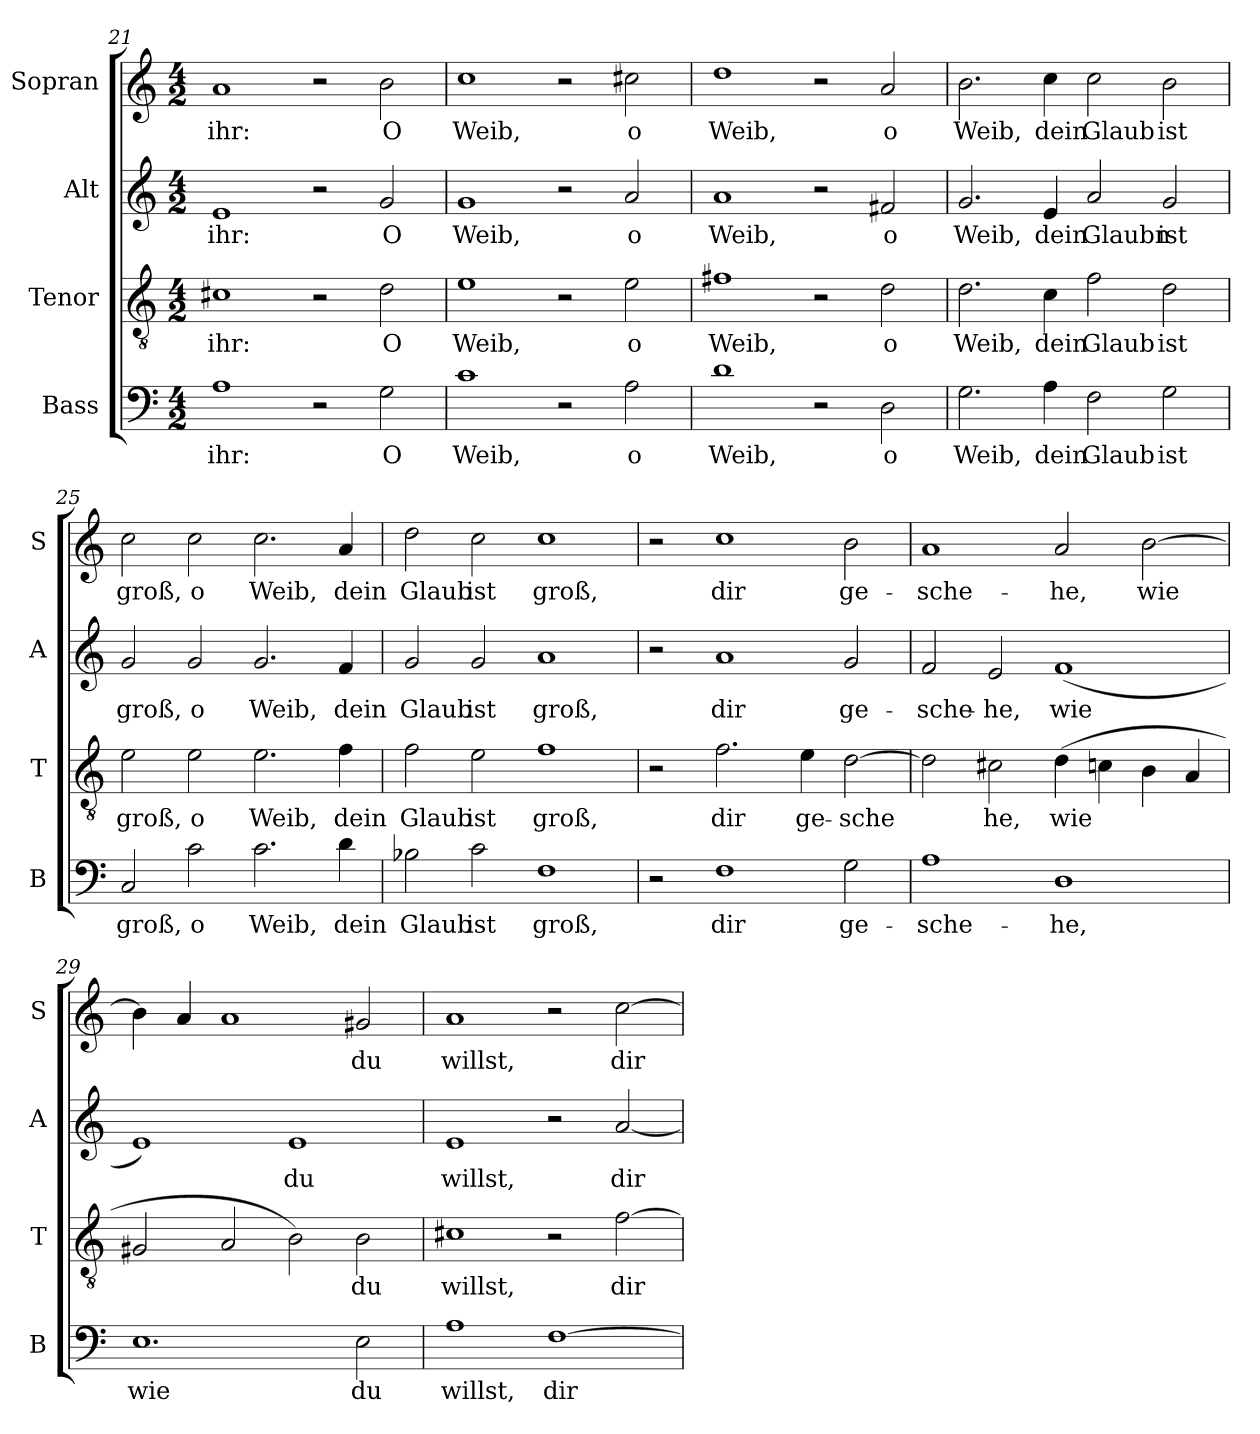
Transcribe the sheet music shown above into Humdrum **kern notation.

**kern	**text	**kern	**text	**kern	**text	**kern	**text
*part4	*part4	*part3	*part3	*part2	*part2	*part1	*part1
*staff4	*staff4	*staff3	*staff3	*staff2	*staff2	*staff1	*staff1
*I"Bass	*	*I"Tenor	*	*I"Alt	*	*I"Sopran	*
*I'B	*	*I'T	*	*I'A	*	*I'S	*
*clefF4	*	*clefGv2	*	*clefG2	*	*clefG2	*
*k[]	*	*k[]	*	*k[]	*	*k[]	*
*C:	*	*C:	*	*C:	*	*C:	*
*M4/2	*	*M4/2	*	*M4/2	*	*M4/2	*
=21	=21	=21	=21	=21	=21	=21	=21
!	!LO:LY:b:cj	!	!LO:LY:b:cj	!	!LO:LY:b:cj	!	!LO:LY:b:cj
1A	ihr:	1c#X	ihr:	1e	ihr:	1a	ihr:
2r	.	2r	.	2r	.	2r	.
!	!LO:LY:b:cj	!	!LO:LY:b:cj	!	!LO:LY:b:cj	!	!LO:LY:b:cj
2G\	O	2d\	O	2g/	O	2b\	O
=22	=22	=22	=22	=22	=22	=22	=22
!	!LO:LY:b:cj	!	!LO:LY:b:cj	!	!LO:LY:b:cj	!	!LO:LY:b:cj
1c	Weib,	1e	Weib,	1g	Weib,	1cc	Weib,
2r	.	2r	.	2r	.	2r	.
!	!LO:LY:b:cj	!	!LO:LY:b:cj	!	!LO:LY:b:cj	!	!LO:LY:b:cj
2A\	o	2e\	o	2a/	o	2cc#X\	o
!!LO:PB:g=z
=23	=23	=23	=23	=23	=23	=23	=23
!	!LO:LY:b:cj	!	!LO:LY:b:cj	!	!LO:LY:b:cj	!	!LO:LY:b:cj
1d	Weib,	1f#X	Weib,	1a	Weib,	1dd	Weib,
2r	.	2r	.	2r	.	2r	.
!	!LO:LY:b:cj	!	!LO:LY:b:cj	!	!LO:LY:b:cj	!	!LO:LY:b:cj
2D\	o	2d\	o	2f#X/	o	2a/	o
=24	=24	=24	=24	=24	=24	=24	=24
!	!LO:LY:b:cj	!	!LO:LY:b:cj	!	!LO:LY:b:cj	!	!LO:LY:b:cj
2.G\	Weib,	2.d\	Weib,	2.g/	Weib,	2.b\	Weib,
!	!LO:LY:b:cj	!	!LO:LY:b:cj	!	!LO:LY:b:cj	!	!LO:LY:b:cj
4A\	dein	4c\	dein	4e/	dein	4cc\	dein
!	!LO:LY:b:cj	!	!LO:LY:b:cj	!	!LO:LY:b:cj	!	!LO:LY:b:cj
2F\	Glaub	2f\	Glaub	2a/	Glaubn	2cc\	Glaub
!	!LO:LY:b:cj	!	!LO:LY:b:cj	!	!LO:LY:b:cj	!	!LO:LY:b:cj
2G\	ist	2d\	ist	2g/	ist	2b\	ist
=25	=25	=25	=25	=25	=25	=25	=25
!	!LO:LY:b:cj	!	!LO:LY:b:cj	!	!LO:LY:b:cj	!	!LO:LY:b:cj
2C/	groß,	2e\	groß,	2g/	groß,	2cc\	groß,
!	!LO:LY:b:cj	!	!LO:LY:b:cj	!	!LO:LY:b:cj	!	!LO:LY:b:cj
2c\	o	2e\	o	2g/	o	2cc\	o
!	!LO:LY:b:cj	!	!LO:LY:b:cj	!	!LO:LY:b:cj	!	!LO:LY:b:cj
2.c\	Weib,	2.e\	Weib,	2.g/	Weib,	2.cc\	Weib,
!	!LO:LY:b:cj	!	!LO:LY:b:cj	!	!LO:LY:b:cj	!	!LO:LY:b:cj
4d\	dein	4f\	dein	4f/	dein	4a/	dein
=26	=26	=26	=26	=26	=26	=26	=26
!	!LO:LY:b:cj	!	!LO:LY:b:cj	!	!LO:LY:b:cj	!	!LO:LY:b:cj
2B-X\	Glaub	2f\	Glaub	2g/	Glaub	2dd\	Glaub
!	!LO:LY:b:cj	!	!LO:LY:b:cj	!	!LO:LY:b:cj	!	!LO:LY:b:cj
2c\	ist	2e\	ist	2g/	ist	2cc\	ist
!	!LO:LY:b:cj	!	!LO:LY:b:cj	!	!LO:LY:b:cj	!	!LO:LY:b:cj
1F	groß,	1f	groß,	1a	groß,	1cc	groß,
=27	=27	=27	=27	=27	=27	=27	=27
2r	.	2r	.	2r	.	2r	.
!	!LO:LY:b:cj	!	!LO:LY:b:cj	!	!LO:LY:b:cj	!	!LO:LY:b:cj
1F	dir	2.f\	dir	1a	dir	1cc	dir
!	!	!	!LO:LY:b:cj	!	!	!	!
.	.	4e\	ge-	.	.	.	.
!	!LO:LY:b:cj	!	!LO:LY:b:cj	!	!LO:LY:b:cj	!	!LO:LY:b:cj
2G\	ge-	[>2d\	-sche-	2g/	ge-	2b\	ge-
!!LO:PB:g=z
=28	=28	=28	=28	=28	=28	=28	=28
!	!LO:LY:b:cj	!	!LO:LY:b:cj	!	!LO:LY:b:cj	!	!LO:LY:b:cj
1A	-sche-	2d\]	--	2f/	-sche-	1a	-sche-
!	!	!	!LO:LY:b:cj	!	!LO:LY:b:cj	!	!
.	.	2c#X\	-he,	2e/	-he,	.	.
!	!LO:LY:b:cj	!	!LO:LY:b:cj	!	!LO:LY:b:cj	!	!LO:LY:b:cj
1D	-he,	(>4d\	wie	(<1f	wie	2a/	-he,
!	!	!	!LO:LY:b:cj	!	!	!	!
.	.	4c\	.	.	.	.	.
!	!	!	!LO:LY:b:cj	!	!	!	!LO:LY:b:cj
.	.	4B\	.	.	.	[>2b\	wie
!	!	!	!LO:LY:b:cj	!	!	!	!
.	.	4A/	.	.	.	.	.
=29	=29	=29	=29	=29	=29	=29	=29
!	!LO:LY:b:cj	!	!LO:LY:b:cj	!	!LO:LY:b:cj	!	!LO:LY:b:cj
1.E	wie	2G#X/	.	1e)	.	4b\]	.
!	!	!	!	!	!	!	!LO:LY:b:cj
.	.	.	.	.	.	4a/	.
!	!	!	!LO:LY:b:cj	!	!	!	!LO:LY:b:cj
.	.	2A/	.	.	.	1a	.
!	!	!	!LO:LY:b:cj	!	!LO:LY:b:cj	!	!
.	.	2B\)	.	1e	du	.	.
!	!LO:LY:b:cj	!	!LO:LY:b:cj	!	!	!	!LO:LY:b:cj
2E\	du	2B\	du	.	.	2g#X/	du
=30	=30	=30	=30	=30	=30	=30	=30
!	!LO:LY:b:cj	!	!LO:LY:b:cj	!	!LO:LY:b:cj	!	!LO:LY:b:cj
1A	willst,	1c#X	willst,	1e	willst,	1a	willst,
!	!LO:LY:b:cj	!	!	!	!	!	!
[>1F	dir	2r	.	2r	.	2r	.
!	!	!	!LO:LY:b:cj	!	!LO:LY:b:cj	!	!LO:LY:b:cj
.	.	[>2f\	dir	[<2a/	dir	[>2cc\	dir
=	=	=	=	=	=	=	=
*-	*-	*-	*-	*-	*-	*-	*-
